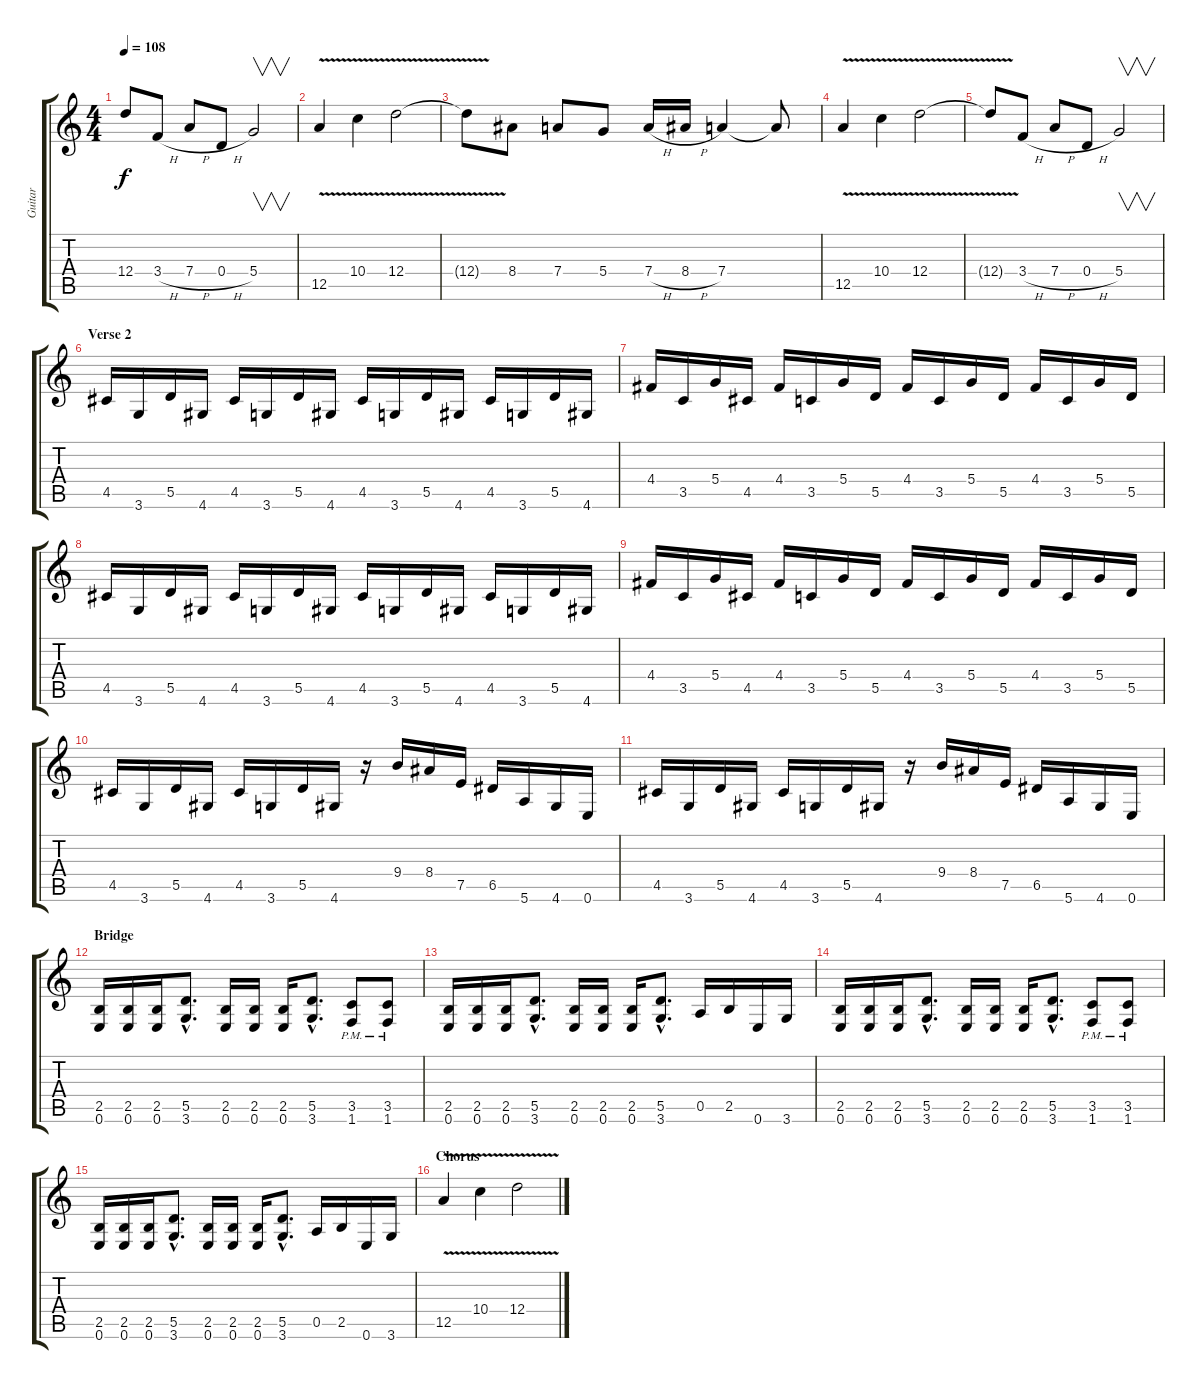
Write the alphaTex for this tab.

\track ("Guitar" "Guitar") {instrument electricguitarclean}
\staff {score tabs}
\tuning (E4 B3 G3 D3 A2 E2) {hide}
\ts (4 4)
\tempo 108
\clef g2
\ks c
12.4{t}.8{dy f} 3.4{h}.8 7.4{h}.8 0.4{h}.8 5.4.2{v} |
12.5{v}.4{instrument electricguitarclean} 10.4{v}.4 12.4{v}.2 |
12.4{t}.8 8.4.8 7.4.8 5.4.8 7.4{h}.16 8.4{h}.16 7.4.4 7.4{t}.8 |
12.5{v}.4{instrument electricguitarclean} 10.4{v}.4 12.4{v}.2 |
12.4{t}.8 3.4{h}.8 7.4{h}.8 0.4{h}.8 5.4.2{v} |
\section ("" "Verse 2")
4.5.16{instrument distortionguitar} 3.6.16 5.5.16 4.6.16 4.5.16 3.6.16 5.5.16 4.6.16 4.5.16 3.6.16 5.5.16 4.6.16 4.5.16 3.6.16 5.5.16 4.6.16 |
4.4.16 3.5.16 5.4.16 4.5.16 4.4.16 3.5.16 5.4.16 5.5.16 4.4.16 3.5.16 5.4.16 5.5.16 4.4.16 3.5.16 5.4.16 5.5.16 |
4.5.16{instrument distortionguitar} 3.6.16 5.5.16 4.6.16 4.5.16 3.6.16 5.5.16 4.6.16 4.5.16 3.6.16 5.5.16 4.6.16 4.5.16 3.6.16 5.5.16 4.6.16 |
4.4.16 3.5.16 5.4.16 4.5.16 4.4.16 3.5.16 5.4.16 5.5.16 4.4.16 3.5.16 5.4.16 5.5.16 4.4.16 3.5.16 5.4.16 5.5.16 |
4.5.16{instrument distortionguitar} 3.6.16 5.5.16 4.6.16 4.5.16 3.6.16 5.5.16 4.6.16 r.16 9.4.16 8.4.16 7.5.16 6.5.16 5.6.16 4.6.16 0.6.16 |
4.5.16{instrument distortionguitar} 3.6.16 5.5.16 4.6.16 4.5.16 3.6.16 5.5.16 4.6.16 r.16 9.4.16 8.4.16 7.5.16 6.5.16 5.6.16 4.6.16 0.6.16 |
\section ("" "Bridge")
(2.5 0.6).16{instrument distortionguitar} (2.5 0.6).16 (2.5 0.6).16 (5.5{hac} 3.6{hac}).8{d} (2.5 0.6).16 (2.5 0.6).16 (2.5 0.6).16 (5.5{hac} 3.6{hac}).8{d} (3.5{pm} 1.6{pm}).8 (3.5{pm} 1.6{pm}).8 |
(2.5 0.6).16{instrument distortionguitar} (2.5 0.6).16 (2.5 0.6).16 (5.5{hac} 3.6{hac}).8{d} (2.5 0.6).16 (2.5 0.6).16 (2.5 0.6).16 (5.5{hac} 3.6{hac}).8{d} 0.5.16 2.5.16 0.6.16 3.6.16 |
(2.5 0.6).16{instrument distortionguitar} (2.5 0.6).16 (2.5 0.6).16 (5.5{hac} 3.6{hac}).8{d} (2.5 0.6).16 (2.5 0.6).16 (2.5 0.6).16 (5.5{hac} 3.6{hac}).8{d} (3.5{pm} 1.6{pm}).8 (3.5{pm} 1.6{pm}).8 |
(2.5 0.6).16{instrument distortionguitar} (2.5 0.6).16 (2.5 0.6).16 (5.5{hac} 3.6{hac}).8{d} (2.5 0.6).16 (2.5 0.6).16 (2.5 0.6).16 (5.5{hac} 3.6{hac}).8{d} 0.5.16 2.5.16 0.6.16 3.6.16 |
\section ("" "Chorus")
12.5{v}.4{instrument electricguitarclean} 10.4{v}.4 12.4{v}.2
